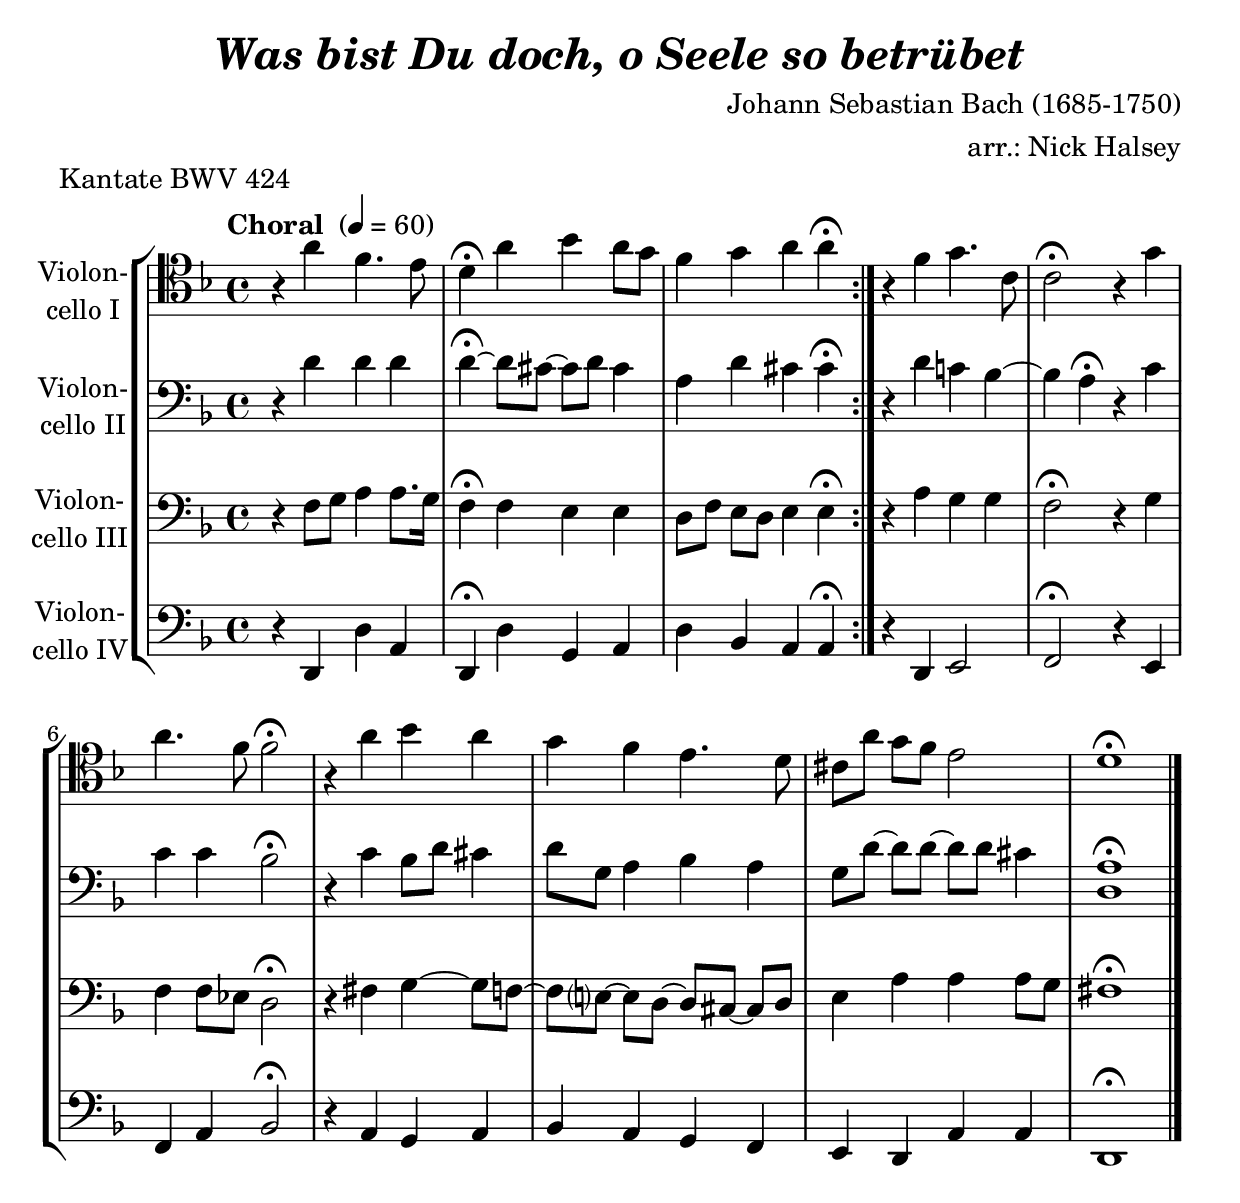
\version "2.18.2"
\include "deutsch.ly"
  
#(set-global-staff-size 24)

\header {
  title     = \markup \bold \italic "Was bist Du doch, o Seele so betrübet"
  composer  = "Johann Sebastian Bach (1685-1750)"
  arranger  = "arr.: Nick Halsey"
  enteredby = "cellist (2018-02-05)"
  piece     = "Kantate BWV 424"
}

voiceconsts = {
  \key d \minor
  \time 4/4
  \clef "bass"
%  \numericTimeSignature
  \compressFullBarRests
  % Set default beaming for all staves
 \set Timing.beamExceptions = #'()
 \set Timing.baseMoment     = #(ly:make-moment 1 4)
 \set Timing.beatStructure  = #'(1 1 1 1)
  \tempo "Choral " 4=60
}

micl = "clarinet"
mifl = "flute"
miob = "oboe"
mifh = "french horn"
misx = "tenor sax"
mist = "string ensemble 1"
miba = "cello"

va = \relative c'' {
  \voiceconsts
  \clef "tenor"
  
  \repeat volta 2 {
    r4 a f4. e8
    d4\fermata a' b a8 g
    f4 g a a\fermata
  }
  r f g4. c,8
  c2\fermata r4 g'

  a4. f8 f2\fermata
  r4 a b a
  g f e4. d8
  cis a' g f e2
  d1\fermata \bar "|."
}

vb = \relative c' {
  \voiceconsts

  \repeat volta 2 {
    r4 d d d
    d~\fermata d8 cis~ cis d cis4
    a d cis cis\fermata
  }
  r d c! b~
  b a\fermata r c

  c c b2\fermata
  r4 c b8 d cis4
  d8 g, a4 b a
  g8 d'~ d d~ d d cis4
  <d, a'>1\fermata \bar "|."
}

vc = \relative c {
  \voiceconsts

  \repeat volta 2 {
    r4 f8 g a4 a8. g16
    f4\fermata f e e
    d8 f e d e4 e\fermata
  }
  r a g g
  f2\fermata r4 g

  f f8 es d2\fermata
  r4 fis g~ g8 f~
  f e?~ e d~ d cis~ cis d
  e4 a a a8 g
  fis1\fermata \bar "|."
}

vd = \relative c, {
  \voiceconsts

  \repeat volta 2 {
    r4 d d' a
    d,\fermata d' g, a
    d b a a\fermata
  }
  r d, e2
  f\fermata r4 e

  f a b2\fermata
  r4 a g a
  b a g f
  e d a' a
  d,1\fermata \bar "|."
}


music = \new StaffGroup <<
      \new Staff {
	\set Staff.midiInstrument = \miba
	\set Staff.instrumentName = \markup \center-column { "Violon-" "cello I" }
	\transpose d d { \va }
      }

      \new Staff {
	\set Staff.midiInstrument = \miba
	\set Staff.instrumentName = \markup \center-column { "Violon-" "cello II" }
	\transpose d d { \vb }
      }

      \new Staff {
	\set Staff.midiInstrument = \miba
	\set Staff.instrumentName = \markup \center-column { "Violon-" "cello III" }
	\transpose d d { \vc }
      }

      \new Staff {
	\set Staff.midiInstrument = \miba
	\set Staff.instrumentName = \markup \center-column { "Violon-" "cello IV" }
	\transpose d d { \vd }
      }
>>

\book {
  \score {
    \music
    \layout {}
  }

  \score {
    \unfoldRepeats \music

    \midi {
      \context {
        \Score
      }
    }
  }
}
